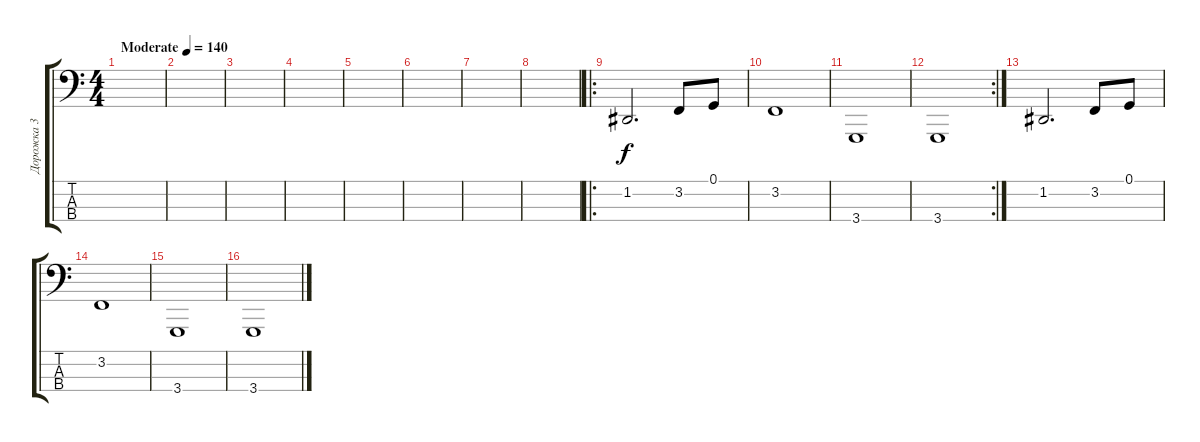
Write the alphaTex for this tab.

\track ("Дорожка 3" "Дорожка 3") {instrument lead2sawtooth}
\staff {score tabs}
\tuning (G2 D2 A1 E1) {hide}
\ts (4 4)
\tempo (140 "Moderate")
\clef f4
\ks c
|
|
|
|
|
|
|
|
\ro
1.2.2{d} 3.2.8 0.1.8 |
3.2.1 |
3.4.1 |
\rc 2
3.4.1 |
1.2.2{d} 3.2.8 0.1.8 |
3.2.1 |
3.4.1 |
3.4.1
